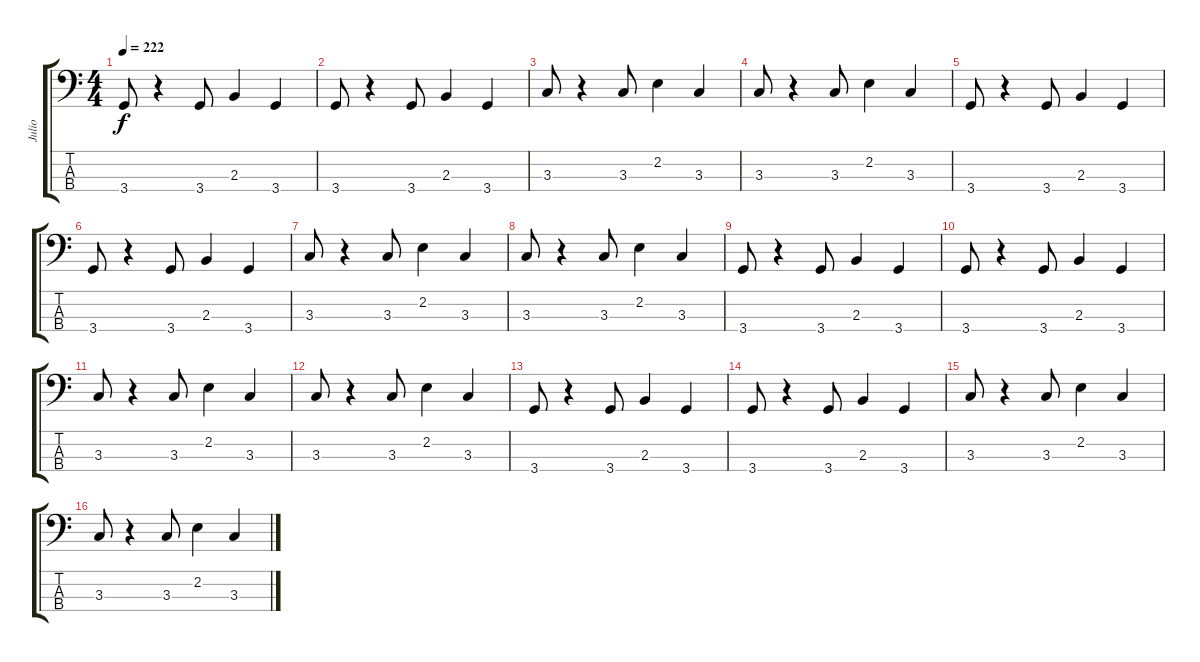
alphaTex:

\track ("Julio" "Julio") {instrument electricbassfinger}
\staff {score tabs}
\tuning (G2 D2 A1 E1) {hide}
\ts (4 4)
\tempo 222
\clef f4
\ks c
3.4.8{dy f} r.4 3.4.8 2.3.4 3.4.4 |
3.4.8 r.4 3.4.8 2.3.4 3.4.4 |
3.3.8 r.4 3.3.8 2.2.4 3.3.4 |
3.3.8 r.4 3.3.8 2.2.4 3.3.4 |
3.4.8 r.4 3.4.8 2.3.4 3.4.4 |
3.4.8 r.4 3.4.8 2.3.4 3.4.4 |
3.3.8 r.4 3.3.8 2.2.4 3.3.4 |
3.3.8 r.4 3.3.8 2.2.4 3.3.4 |
3.4.8 r.4 3.4.8 2.3.4 3.4.4 |
3.4.8 r.4 3.4.8 2.3.4 3.4.4 |
3.3.8 r.4 3.3.8 2.2.4 3.3.4 |
3.3.8 r.4 3.3.8 2.2.4 3.3.4 |
3.4.8 r.4 3.4.8 2.3.4 3.4.4 |
3.4.8 r.4 3.4.8 2.3.4 3.4.4 |
3.3.8 r.4 3.3.8 2.2.4 3.3.4 |
3.3.8 r.4 3.3.8 2.2.4 3.3.4
